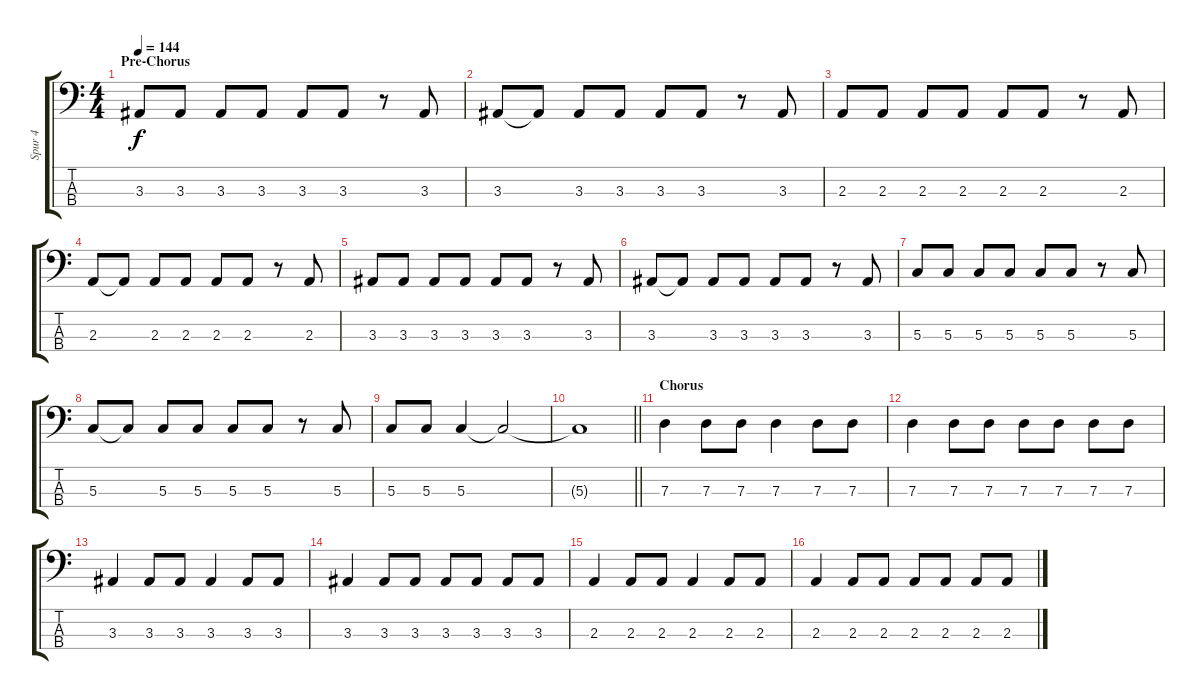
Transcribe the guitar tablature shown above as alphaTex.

\track ("Spur 4" "Spur 4") {instrument electricbasspick}
\staff {score tabs}
\tuning (F2 C2 G1 C1) {hide}
\ts (4 4)
\section ("" "Pre-Chorus")
\tempo 144
\clef f4
\ks c
3.3.8{dy f} 3.3.8 3.3.8 3.3.8 3.3.8 3.3.8 r.8 3.3.8 |
3.3.8 3.3{t}.8 3.3.8 3.3.8 3.3.8 3.3.8 r.8 3.3.8 |
2.3.8 2.3.8 2.3.8 2.3.8 2.3.8 2.3.8 r.8 2.3.8 |
2.3.8 2.3{t}.8 2.3.8 2.3.8 2.3.8 2.3.8 r.8 2.3.8 |
3.3.8 3.3.8 3.3.8 3.3.8 3.3.8 3.3.8 r.8 3.3.8 |
3.3.8 3.3{t}.8 3.3.8 3.3.8 3.3.8 3.3.8 r.8 3.3.8 |
5.3.8 5.3.8 5.3.8 5.3.8 5.3.8 5.3.8 r.8 5.3.8 |
5.3.8 5.3{t}.8 5.3.8 5.3.8 5.3.8 5.3.8 r.8 5.3.8 |
5.3.8 5.3.8 5.3.4 5.3{t}.2 |
\barLineRight lightlight
5.3{t}.1 |
\section ("" "Chorus")
7.3.4 7.3.8 7.3.8 7.3.4 7.3.8 7.3.8 |
7.3.4 7.3.8 7.3.8 7.3.8 7.3.8 7.3.8 7.3.8 |
3.3.4 3.3.8 3.3.8 3.3.4 3.3.8 3.3.8 |
3.3.4 3.3.8 3.3.8 3.3.8 3.3.8 3.3.8 3.3.8 |
2.3.4 2.3.8 2.3.8 2.3.4 2.3.8 2.3.8 |
2.3.4 2.3.8 2.3.8 2.3.8 2.3.8 2.3.8 2.3.8
